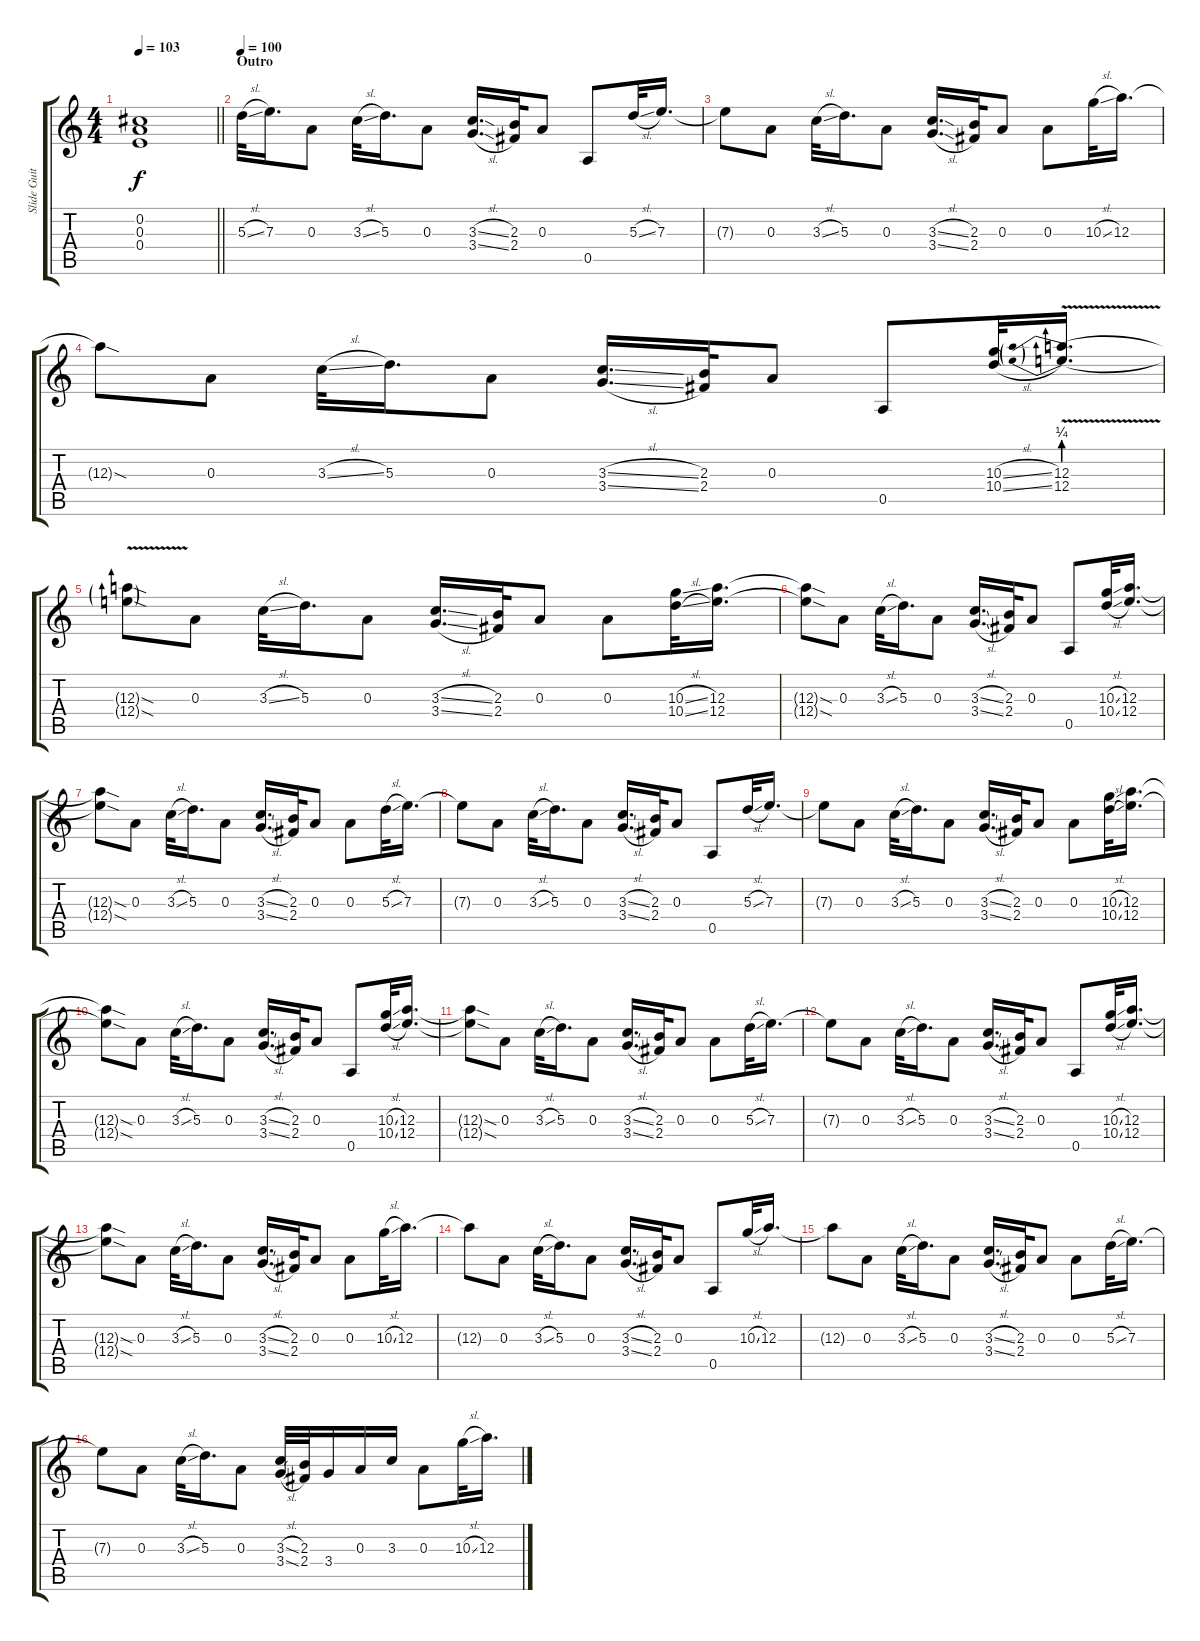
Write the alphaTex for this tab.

\track ("Slide Guitar R" "Slide Guit") {instrument distortionguitar}
\staff {score tabs}
\tuning (E4 Db4 A3 E3 A2 E2) {hide}
\ts (4 4)
\tempo 103
\clef g2
\barLineRight lightlight
\ks c
(0.2{t} 0.3{t} 0.4{t}).1{dy f} |
\section ("" "Outro")
\tempo 100
5.3{sl}.32 7.3.16{d} 0.3.8 3.3{sl}.32 5.3.16{d} 0.3.8 (3.3{sl} 3.4{sl}).16{d} (2.3 2.4).32 0.3.8 0.5.8 5.3{sl}.32 7.3.16{d} |
7.3{t}.8 0.3.8 3.3{sl}.32 5.3.16{d} 0.3.8 (3.3{sl} 3.4{sl}).16{d} (2.3 2.4).32 0.3.8 0.3.8 10.3{sl}.32 12.3.16{d} |
12.3{sod t}.8 0.3.8 3.3{sl}.32 5.3.16{d} 0.3.8 (3.3{sl} 3.4{sl}).16{d} (2.3 2.4).32 0.3.8 0.5.8 (10.3{sl} 10.4{sl}).32 (12.3{be (prebend 0 1 60 1) v} 12.4{be (prebend 0 1 60 1) v}).16{d} |
(12.3{sod t} 12.4{sod t}).8 0.3.8 3.3{sl}.32 5.3.16{d} 0.3.8 (3.3{sl} 3.4{sl}).16{d} (2.3 2.4).32 0.3.8 0.3.8 (10.3{sl} 10.4{sl}).32 (12.3 12.4).16{d} |
(12.3{sod t} 12.4{sod t}).8 0.3.8 3.3{sl}.32 5.3.16{d} 0.3.8 (3.3{sl} 3.4{sl}).16{d} (2.3 2.4).32 0.3.8 0.5.8 (10.3{sl} 10.4{sl}).32 (12.3 12.4).16{d} |
(12.3{sod t} 12.4{sod t}).8 0.3.8 3.3{sl}.32 5.3.16{d} 0.3.8 (3.3{sl} 3.4{sl}).16{d} (2.3 2.4).32 0.3.8 0.3.8 5.3{sl}.32 7.3.16{d} |
7.3{t}.8 0.3.8 3.3{sl}.32 5.3.16{d} 0.3.8 (3.3{sl} 3.4{sl}).16{d} (2.3 2.4).32 0.3.8 0.5.8 5.3{sl}.32 7.3.16{d} |
7.3{t}.8 0.3.8 3.3{sl}.32 5.3.16{d} 0.3.8 (3.3{sl} 3.4{sl}).16{d} (2.3 2.4).32 0.3.8 0.3.8 (10.3{sl} 10.4{sl}).32 (12.3 12.4).16{d} |
(12.3{sod t} 12.4{sod t}).8 0.3.8 3.3{sl}.32 5.3.16{d} 0.3.8 (3.3{sl} 3.4{sl}).16{d} (2.3 2.4).32 0.3.8 0.5.8 (10.3{sl} 10.4{sl}).32 (12.3 12.4).16{d} |
(12.3{sod t} 12.4{sod t}).8 0.3.8 3.3{sl}.32 5.3.16{d} 0.3.8 (3.3{sl} 3.4{sl}).16{d} (2.3 2.4).32 0.3.8 0.3.8 5.3{sl}.32 7.3.16{d} |
7.3{t}.8 0.3.8 3.3{sl}.32 5.3.16{d} 0.3.8 (3.3{sl} 3.4{sl}).16{d} (2.3 2.4).32 0.3.8 0.5.8 (10.3{sl} 10.4{sl}).32 (12.3 12.4).16{d} |
(12.3{sod t} 12.4{sod t}).8 0.3.8 3.3{sl}.32 5.3.16{d} 0.3.8 (3.3{sl} 3.4{sl}).16{d} (2.3 2.4).32 0.3.8 0.3.8 10.3{sl}.32 12.3.16{d} |
12.3{t}.8 0.3.8 3.3{sl}.32 5.3.16{d} 0.3.8 (3.3{sl} 3.4{sl}).16{d} (2.3 2.4).32 0.3.8 0.5.8 10.3{sl}.32 12.3.16{d} |
12.3{t}.8 0.3.8 3.3{sl}.32 5.3.16{d} 0.3.8 (3.3{sl} 3.4{sl}).16{d} (2.3 2.4).32 0.3.8 0.3.8 5.3{sl}.32 7.3.16{d} |
7.3{t}.8 0.3.8 3.3{sl}.32 5.3.16{d} 0.3.8 (3.3{sl} 3.4{sl}).32 (2.3 2.4).32 3.4.16 0.3.16 3.3.16 0.3.8 10.3{sl}.32 12.3.16{d}
